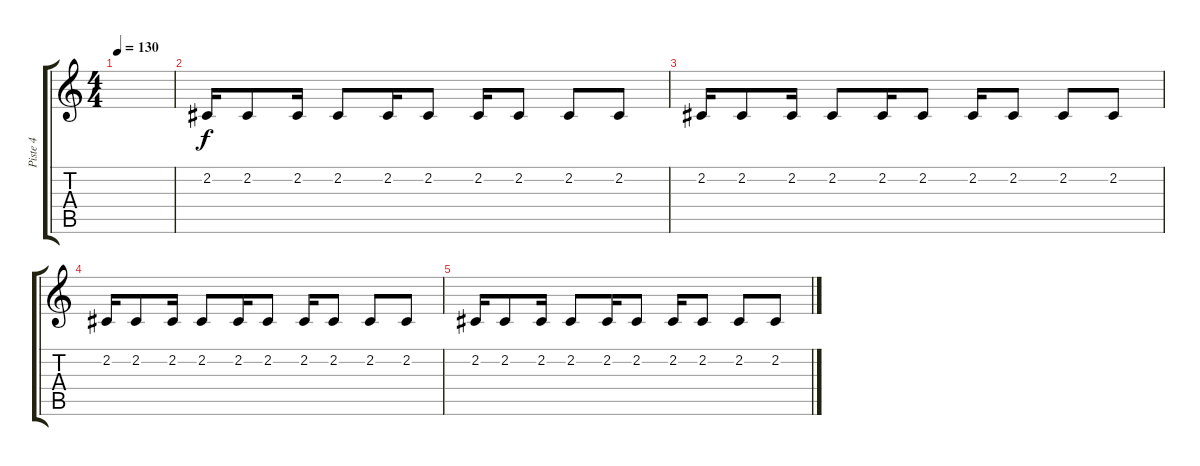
\track ("Piste 4" "Piste 4") {instrument fx4atmosphere}
\staff {score tabs}
\tuning (E4 B3 G3 D3 A2 D2) {hide}
\ts (4 4)
\tempo 130
\clef g2
\ks c
|
2.2.16 2.2.8 2.2.16 2.2.8 2.2.16 2.2.8 2.2.16 2.2.8 2.2.8 2.2.8 |
2.2.16 2.2.8 2.2.16 2.2.8 2.2.16 2.2.8 2.2.16 2.2.8 2.2.8 2.2.8 |
2.2.16 2.2.8 2.2.16 2.2.8 2.2.16 2.2.8 2.2.16 2.2.8 2.2.8 2.2.8 |
2.2.16 2.2.8 2.2.16 2.2.8 2.2.16 2.2.8 2.2.16 2.2.8 2.2.8 2.2.8
